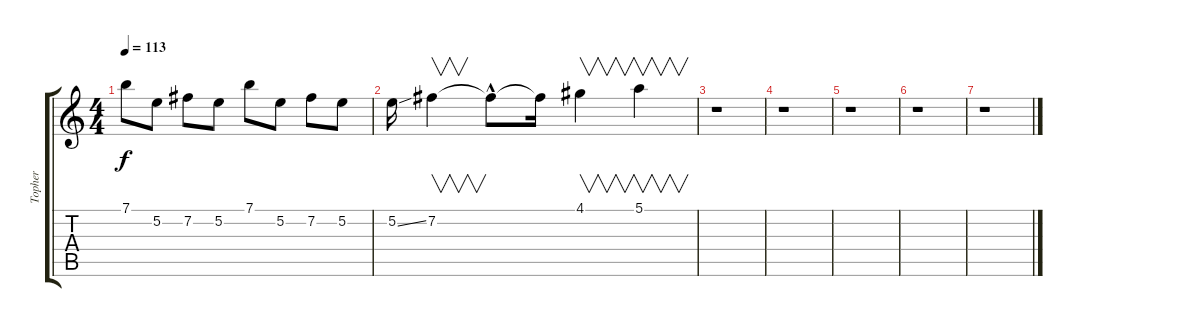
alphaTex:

\track ("Topher" "Topher") {instrument distortionguitar}
\staff {score tabs}
\tuning (E4 B3 G3 D3 A2 E2) {hide}
\ts (4 4)
\tempo 113
\clef g2
\ks c
7.1.8{dy f} 5.2.8 7.2.8 5.2.8 7.1.8 5.2.8 7.2.8 5.2.8 |
5.2{ss}.16 7.2.4{v} 7.2{hac t}.8 7.2{t}.16 4.1.4{v} 5.1.4{v} |
r.1 |
r.1 |
r.1 |
r.1 |
r.1
